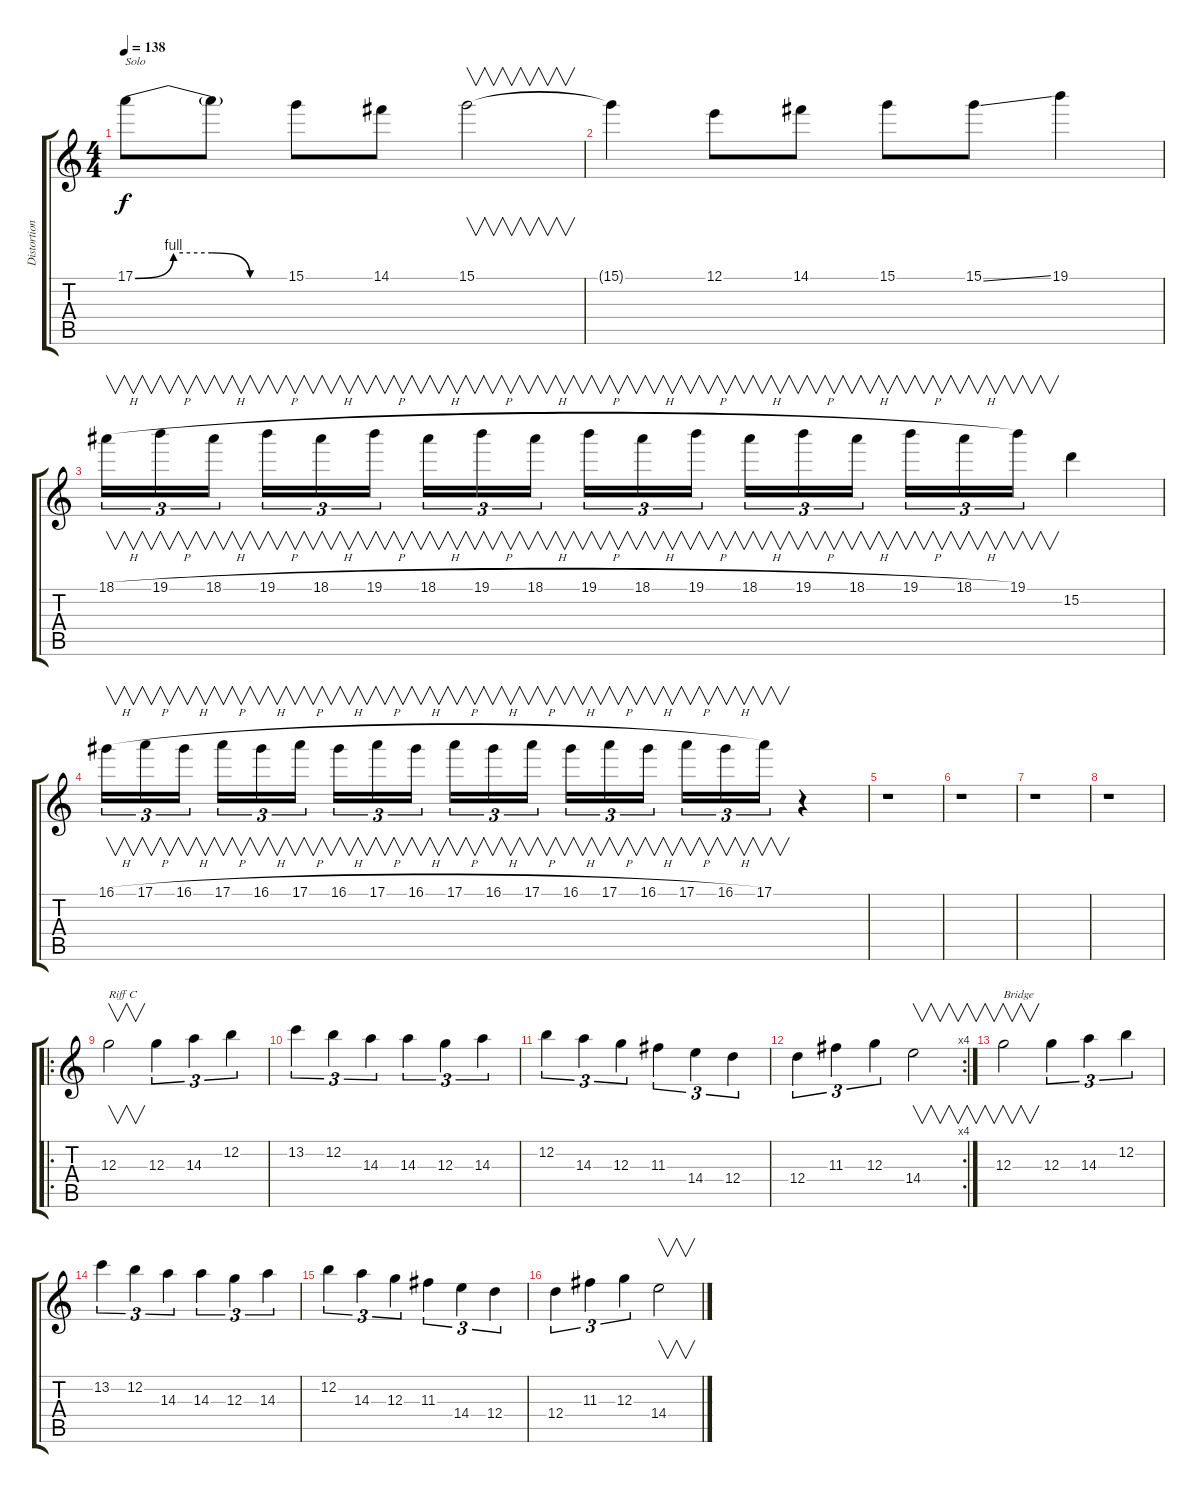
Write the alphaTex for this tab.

\track ("Distortion Guitar 3" "Distortion") {instrument distortionguitar}
\staff {score tabs}
\tuning (E4 B3 G3 D3 A2 E2) {hide}
\ts (4 4)
\tempo 138
\clef g2
\ks c
17.1{be (custom 0 0 15 4 30 4 45 0 60 0)}.8{txt "Solo" dy f} 17.1{t}.8 15.1.8 14.1.8 15.1.2{v} |
15.1{t}.4 12.1.8 14.1.8 15.1.8 15.1{ss}.8 19.1.4 |
18.1{h}.16{v tu (3 2)} 19.1{h}.16{v tu (3 2)} 18.1{h}.16{v tu (3 2)} 19.1{h}.16{v tu (3 2)} 18.1{h}.16{v tu (3 2)} 19.1{h}.16{v tu (3 2)} 18.1{h}.16{v tu (3 2)} 19.1{h}.16{v tu (3 2)} 18.1{h}.16{v tu (3 2)} 19.1{h}.16{v tu (3 2)} 18.1{h}.16{v tu (3 2)} 19.1{h}.16{v tu (3 2)} 18.1{h}.16{v tu (3 2)} 19.1{h}.16{v tu (3 2)} 18.1{h}.16{v tu (3 2)} 19.1{h}.16{v tu (3 2)} 18.1{h}.16{v tu (3 2)} 19.1.16{v tu (3 2)} 15.2.4 |
16.1{h}.16{v tu (3 2)} 17.1{h}.16{v tu (3 2)} 16.1{h}.16{v tu (3 2)} 17.1{h}.16{v tu (3 2)} 16.1{h}.16{v tu (3 2)} 17.1{h}.16{v tu (3 2)} 16.1{h}.16{v tu (3 2)} 17.1{h}.16{v tu (3 2)} 16.1{h}.16{v tu (3 2)} 17.1{h}.16{v tu (3 2)} 16.1{h}.16{v tu (3 2)} 17.1{h}.16{v tu (3 2)} 16.1{h}.16{v tu (3 2)} 17.1{h}.16{v tu (3 2)} 16.1{h}.16{v tu (3 2)} 17.1{h}.16{v tu (3 2)} 16.1{h}.16{v tu (3 2)} 17.1.16{v tu (3 2)} r.4 |
r.1 |
r.1 |
r.1 |
r.1 |
\ro
12.3.2{v txt "Riff C"} 12.3.4{tu (3 2)} 14.3.4{tu (3 2)} 12.2.4{tu (3 2)} |
13.2.4{tu (3 2)} 12.2.4{tu (3 2)} 14.3.4{tu (3 2)} 14.3.4{tu (3 2)} 12.3.4{tu (3 2)} 14.3.4{tu (3 2)} |
12.2.4{tu (3 2)} 14.3.4{tu (3 2)} 12.3.4{tu (3 2)} 11.3.4{tu (3 2)} 14.4.4{tu (3 2)} 12.4.4{tu (3 2)} |
\rc 4
12.4.4{tu (3 2)} 11.3.4{tu (3 2)} 12.3.4{tu (3 2)} 14.4.2{v} |
12.3.2{v txt "Bridge"} 12.3.4{tu (3 2)} 14.3.4{tu (3 2)} 12.2.4{tu (3 2)} |
13.2.4{tu (3 2)} 12.2.4{tu (3 2)} 14.3.4{tu (3 2)} 14.3.4{tu (3 2)} 12.3.4{tu (3 2)} 14.3.4{tu (3 2)} |
12.2.4{tu (3 2)} 14.3.4{tu (3 2)} 12.3.4{tu (3 2)} 11.3.4{tu (3 2)} 14.4.4{tu (3 2)} 12.4.4{tu (3 2)} |
12.4.4{tu (3 2)} 11.3.4{tu (3 2)} 12.3.4{tu (3 2)} 14.4.2{v}
